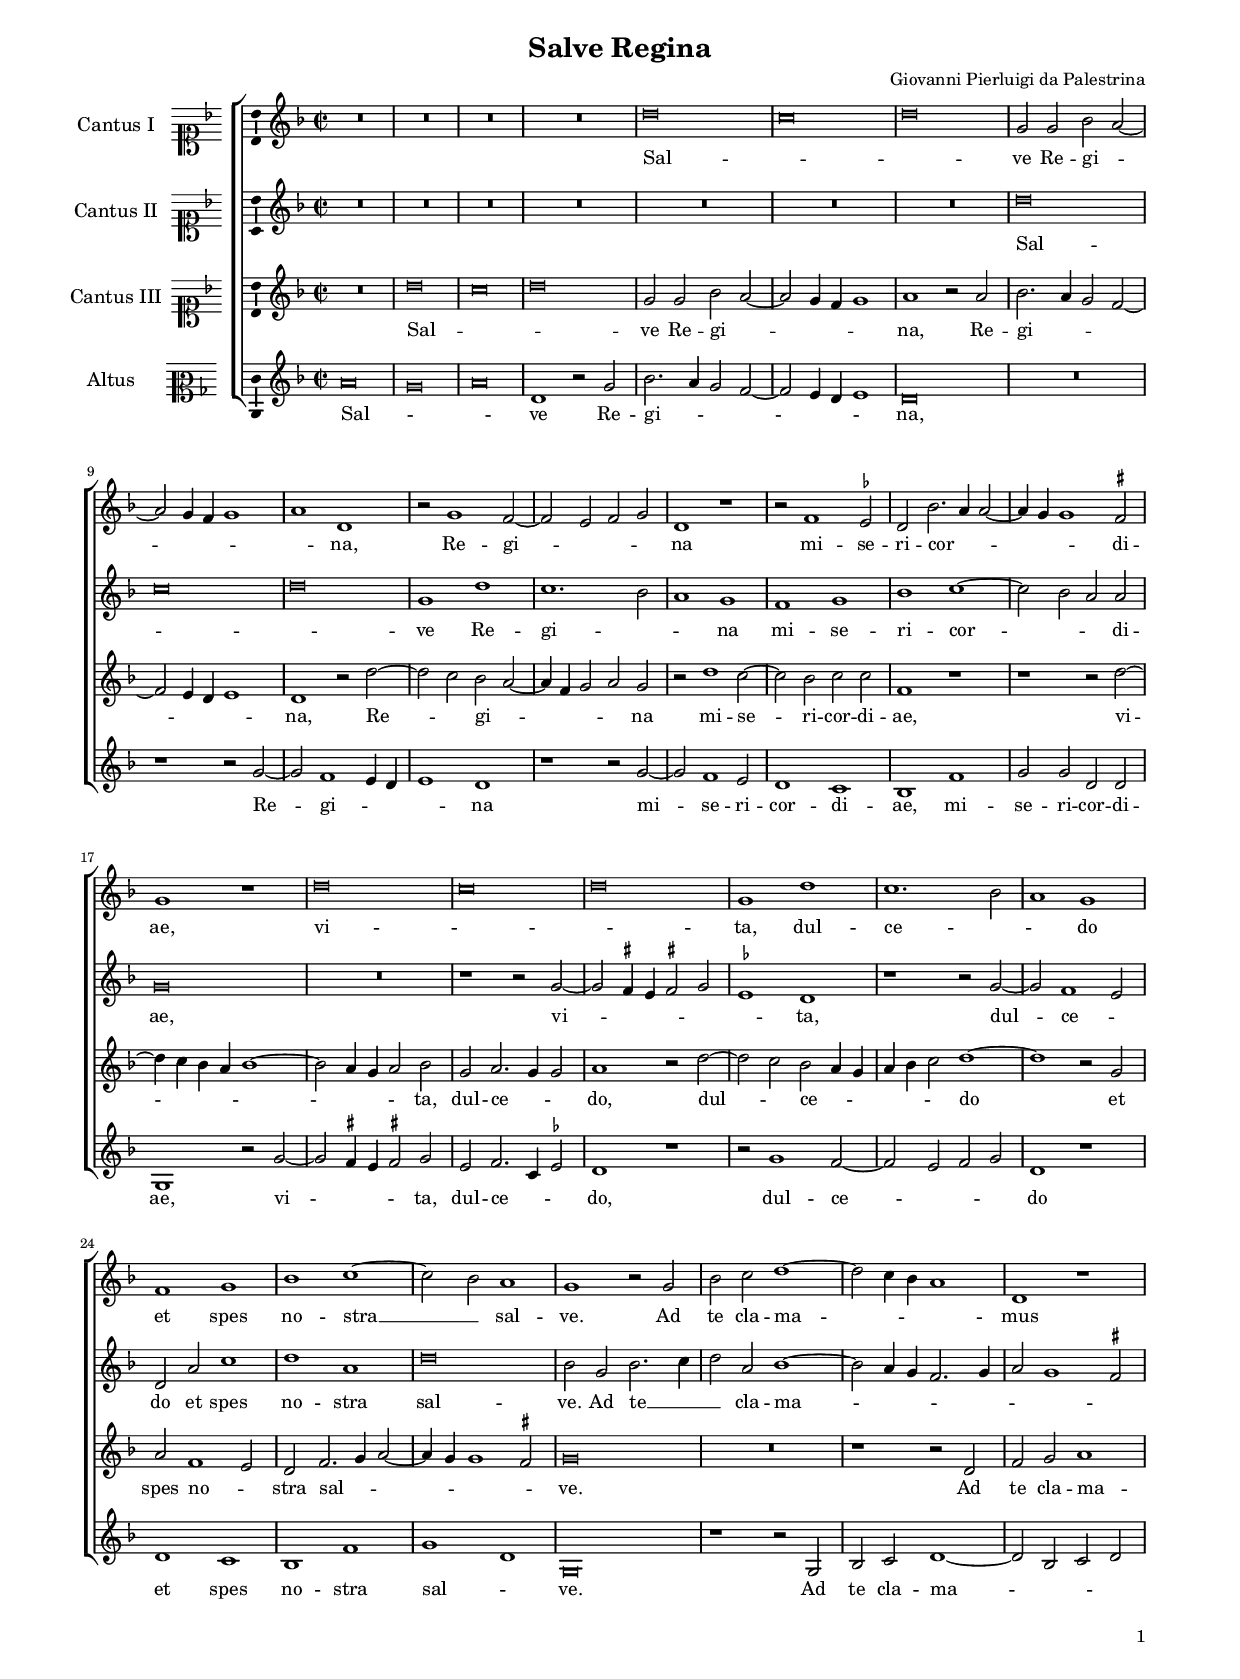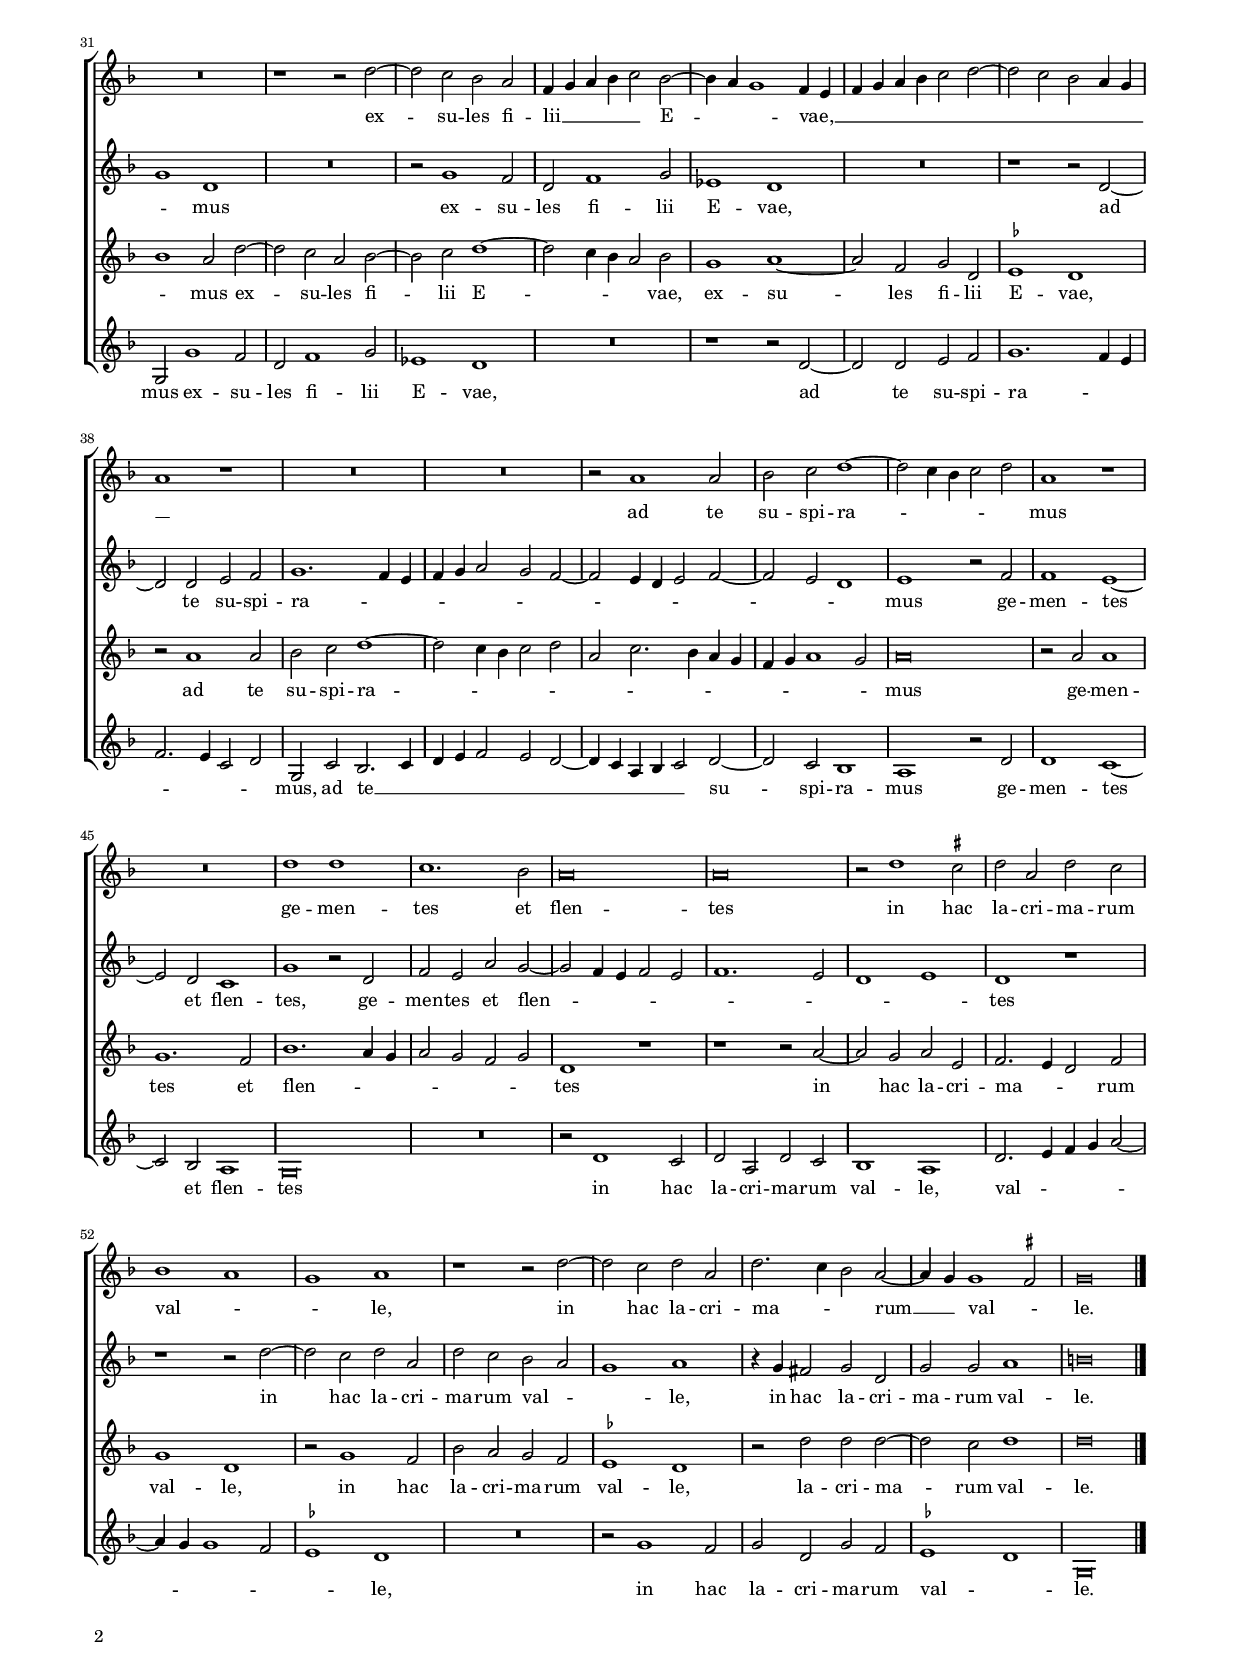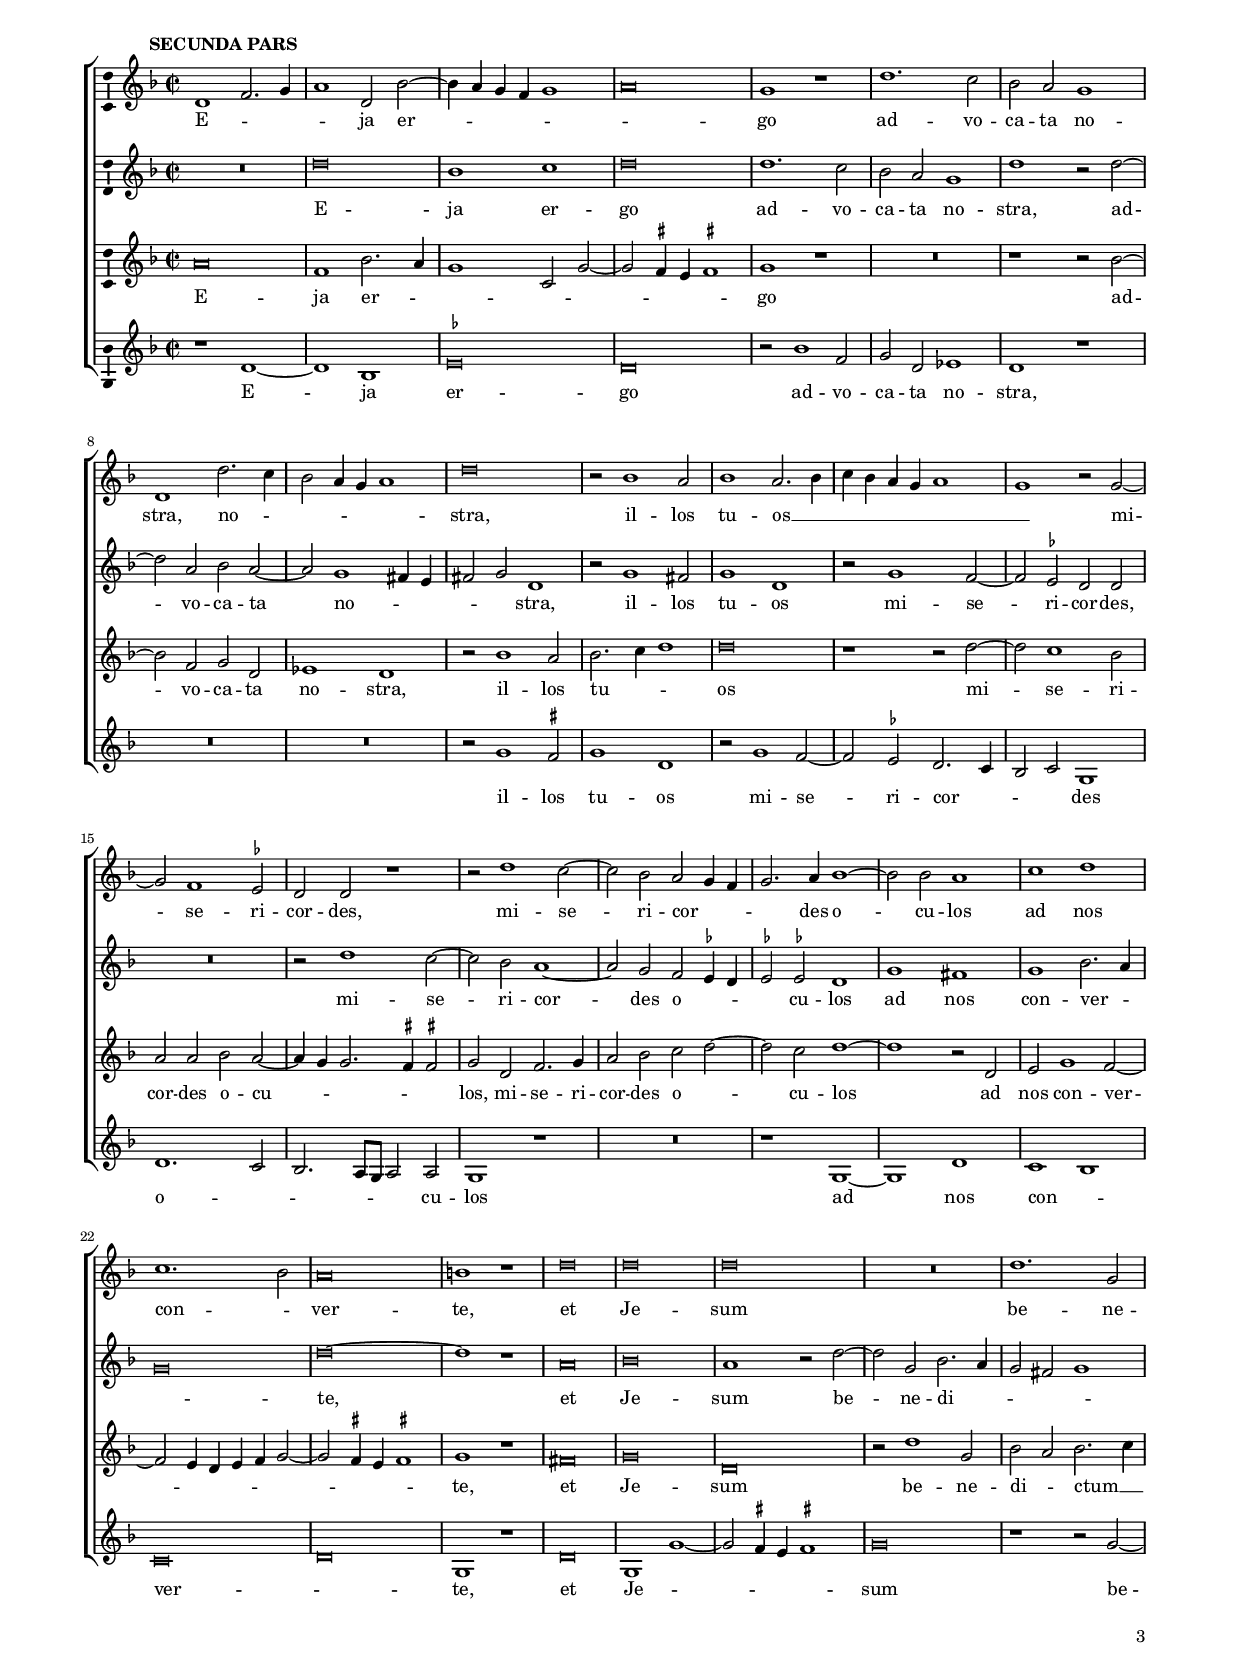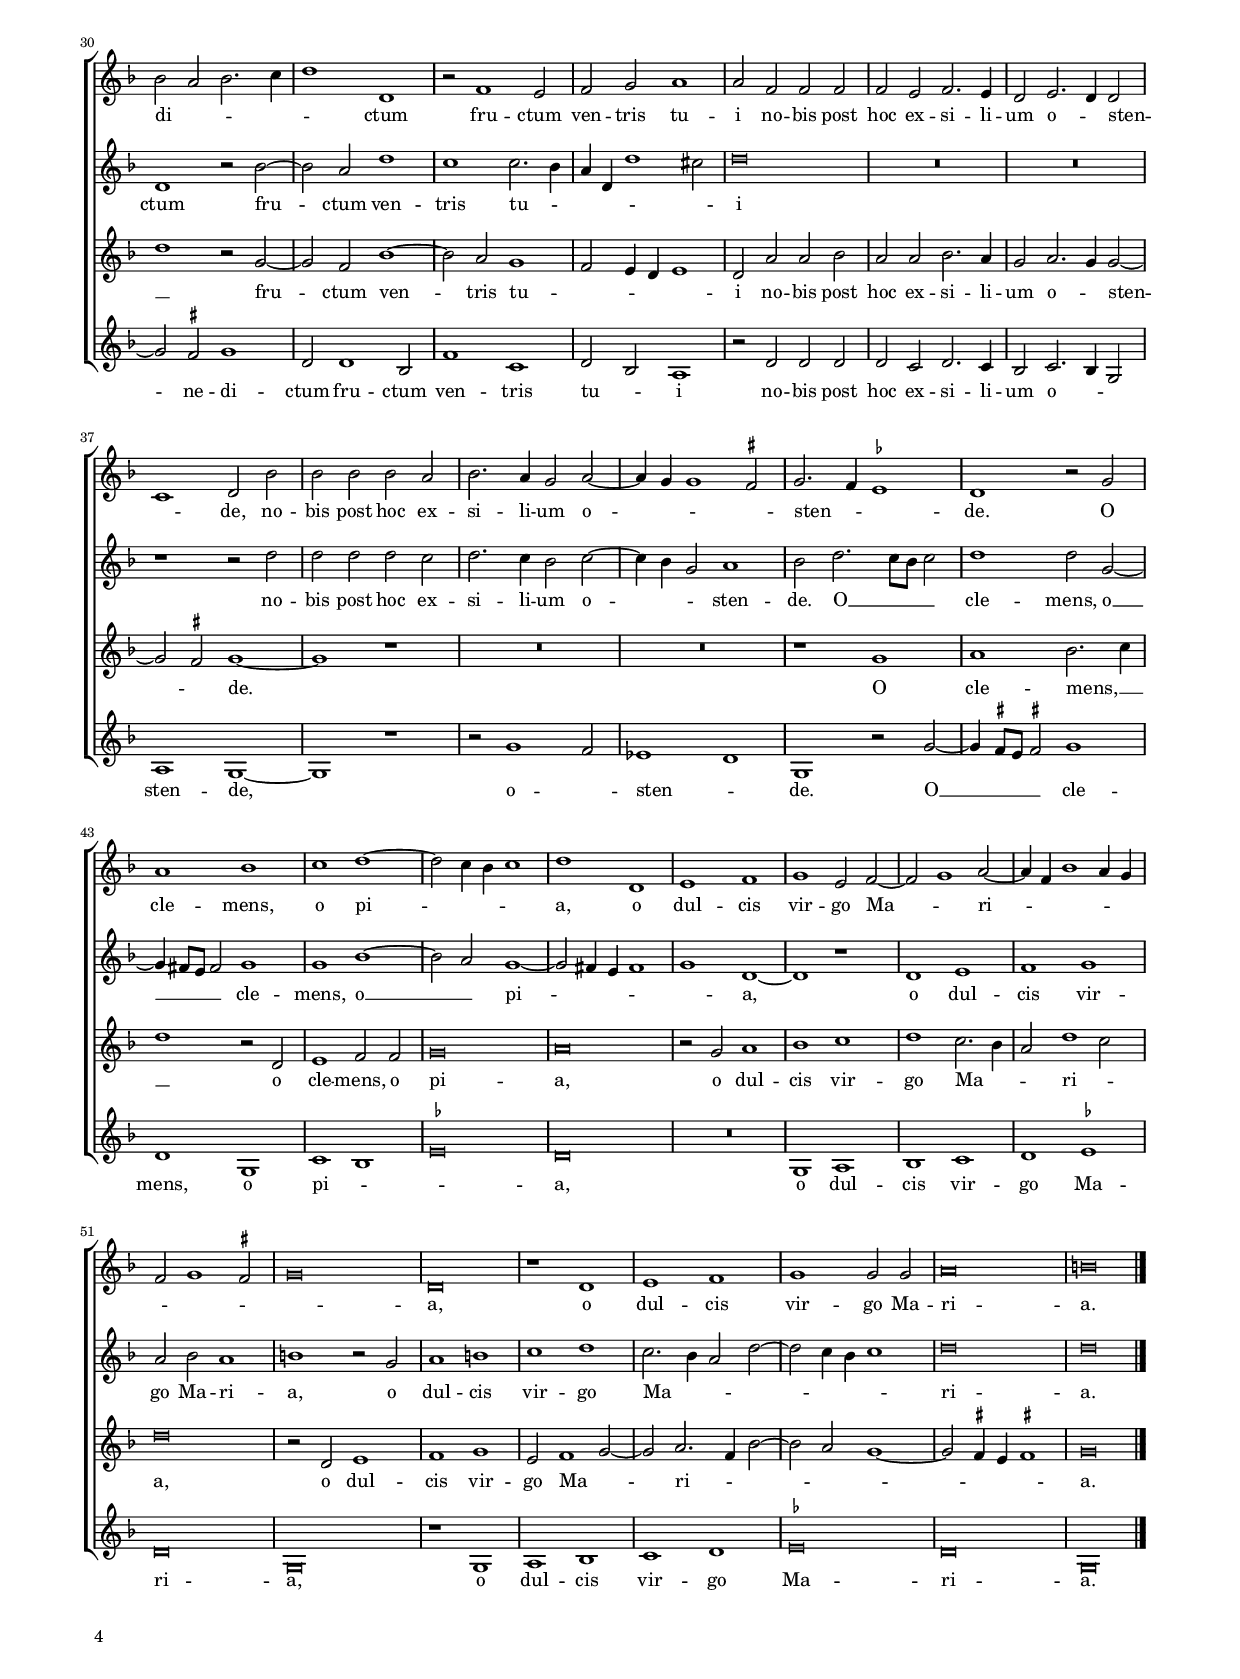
\header
{
  title="Salve Regina"
  composer="Giovanni Pierluigi da Palestrina"
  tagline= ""
}

\version "2.24.2"
\language deutsch
#(set-global-staff-size 15)
% #(set-default-paper-size "letter")
#(ly:set-option 'point-and-click #f)


	ficta = { \once \set suggestAccidentals = ##t }
	
	forget = #(define-music-function (music) (ly:music?) #{
		\accidentalStyle forget
		$music
		\accidentalStyle default
		#})


\paper
	{
	top-margin = 1.5 \cm
	bottom-margin = 0.9 \cm
	left-margin = 1.6 \cm
	right-margin = 1.6 \cm
	ragged-bottom = ##f
	ragged-last-bottom = ##t
	print-page-number = ##f
	score-system-spacing = #'((basic-distance . 17) (minimum-distance . 14) (padding . 5) (strechability . 150))
	system-system-spacing = #'((basic-distance . 17) (minimum-distance . 14) (padding . 5) (strechability . 150))
	oddFooterMarkup=\markup   \fill-line { "" \fromproperty #'page:page-number-string }
	evenFooterMarkup=\markup  \fill-line { \fromproperty #'page:page-number-string "" }
	last-bottom-spacing = #'((basic-distance . 11) (minimum-distance . 8) (padding . 4))
	systems-per-page = 4
	page-count = 4
%	min-systems-per-page = 3
	}

global = {
	\key f \major
	\time 2/2 \set Score.measureLength = #(ly:make-moment 2/1)
	\skip 1*2*58 \bar "|."
	}
	

incipitcantus = \markup { \score {
	{
	\set Staff.instrumentName = \markup { \fontsize #1 "Cantus I" }
	\key f \major
	\clef soprano
	s4 \bar ""
	}
	\layout  {
	raggedright = ##t
	indent = 1.8 \cm
	line-width = 2.5\cm
	\context { \Staff \remove Time_signature_engraver }
	\override Staff.Clef.Y-extent = #'(0 . 0)
	}} \hspace #1 }
	 
	 
incipitaltus = \markup { \score {
	{
	\set Staff.instrumentName = \markup { \fontsize #1 "Cantus II" }
	\key f \major
	\clef soprano
	s4 \bar ""
	}
	\layout  {
	raggedright = ##t
	indent = 1.8 \cm
	line-width = 2.5\cm
	\context { \Staff \remove Time_signature_engraver }
	\override Staff.Clef.Y-extent = #'(0 . 0)
	}} \hspace #1 }


incipittenor = \markup { \score {
	{
	\set Staff.instrumentName = \markup { \fontsize #1 "Cantus III" }
	\key f \major
	\clef soprano
	s4 \bar ""
	}
	\layout  {
	raggedright = ##t
	indent = 1.8 \cm
	line-width = 2.5\cm
	\context { \Staff \remove Time_signature_engraver }
	\override Staff.Clef.Y-extent = #'(0 . 0)
	}} \hspace #1 }
	 
	 
incipitbassus = \markup { \score {
	{
	\set Staff.instrumentName = \markup { \fontsize #1 "Altus" }
	\key f \major
	\clef mezzosoprano
	s4 \bar ""
	}
	\layout  {
	raggedright = ##t
	indent = 1.8 \cm
	line-width = 2.5\cm
	\context { \Staff \remove Time_signature_engraver }
	\override Staff.Clef.Y-extent = #'(0 . 0)
	}} \hspace #1 }


cantus =  \relative c''
	{
	R\breve
	R\breve
	R\breve
	R\breve
%5
	d\breve |
	c\breve
	d\breve
	g,2 g b a~
	a2 g4 f g1
%10
	a1 d, |
	r2 g1 f2~
	f2 e f g
	d1 r
	r2 f1 \ficta es2
%15
	d2 b'2. a4 a2~ |
	a4 g g1 \ficta fis2
	g1 r
	d'\breve
	c\breve
%20
	d\breve |
	g,1 d'
	c1. b2
	a1 g
	f1 g
%25
	b1 c~ |
	c2 b a1
	g1 r2 g
	b2 c d1~
	d2 c4 b a1
%30
	d,1 r |
	R\breve
	r1 r2 d'~
	d2 c b a
	f4 g a b c2 b~
%35
	b4 a g1 f4 e |
	f4 g a b c2 d~
	d2 c b a4 g
	a1 r
	R\breve
%40
	R\breve |
	r2 a1 a2
	b2 c d1~
	d2 c4 b c2 d
	a1 r
%45
	R\breve |
	d1 d
	c1. b2
	a\breve
	a\breve
%50
	r2 d1 \ficta cis2 |
	d2 a d c
	b1 a
	g1 a
	r1 r2 d~
%55
	d2 c d a |
	d2. c4 b2 a~
	a4 g g1 \ficta fis2
	g\breve |
	}


altus =  \relative c''
	{
	R\breve
	R\breve
	R\breve
	R\breve
%5
	R\breve |
	R\breve
	R\breve
	d\breve
	c\breve
%10
	d\breve |
	g,1 d'
	c1. b2
	a1 g
	f1 g
%15
	b1 c~ |
	c2 b a a
	g\breve
	R\breve
	r1 r2 g~
%20
	g2 \ficta fis4 e \ficta fis!2 g |
	\ficta es1 d
	r1 r2 g~
	g2 f1 e2
	d2 a' c1
%25
	d1 a |
	d\breve
	b2 g b2. c4
	d2 a b1~
	b2 a4 g f2. g4
%30
	a2 g1 \ficta fis2 |
	g1 d
	R\breve
	r2 g1 f2
	d2 f1 g2
%35
	es1 d |
	R\breve
	r1 r2 d~
	d2 d e f
	g1. f4 e
%40
	f4 g a2 g f~ |
	f2 e4 d e2 f~
	f2 e d1
	e1 r2 f
	f1 e~
%45
	e2 d c1 |
	g'1 r2 d
	f2 e a g~
	g2 f4 e f2 e
	f1. e2
%50
	d1 e |
	d1 r
	r1 r2 d'~
	d2 c d a
	d2 c b a
%55
	g1 a |
	r4 g fis2 g d
	g2 g a1
	h\breve |
	}


tenor =  \relative c''
	{
	R\breve
	d\breve
	c\breve
	d\breve
%5
	g,2 g b a~ |
	a2 g4 f g1
	a1 r2 a
	b2. a4 g2 f~
	f2 e4 d e1
%10
	d1 r2 d'~ |
	d2 c b a~
	a4 f g2 a g
	r2 d'1 c2~
	c2 b c c
%15
	f,1 r |
	r1 r2 d'~
	d4 c b a b1~
	b2 a4 g a2 b
	g2 a2. g4 g2
%20
	a1 r2 d~ |
	d2 c b a4 g
	a4 b c2 d1~
	d1 r2 g,
	a2 f1 e2
%25
	d2 f2. g4 a2~ |
	a4 g g1 \ficta fis2
	g\breve
	R\breve
	r1 r2 d
%30
	f2 g a1 |
	b1 a2 d~
	d2 c a b~
	b2 c d1~
	d2 c4 b a2 b
%35
	g1 a~ |
	a2 f g d
	\ficta es1 d
	r2 a'1 a2
	b2 c d1~
%40
	d2 c4 b c2 d |
	a2 c2. b4 a g
	f4 g a1 g2
	a\breve
	r2 a a1
%45
	g1. f2 |
	b1. a4 g
	a2 g f g
	d1 r
	r1 r2 a'~
%50
	a2 g a e |
	f2. e4 d2 f
	g1 d
	r2 g1 f2
	b2 a g f
%55
	\ficta es1 d |
	r2 d' d d~
	d2 c d1
	d\breve |
	}


bassus  =  \relative c'
	{
	a'\breve
	g\breve
	a\breve
	d,1 r2 g
%5
	b2. a4 g2 f~ |
	f2 e4 d e1
	d\breve
	R\breve
	r1 r2 g~
%10
	g2 f1 e4 d |
	e1 d
	r1 r2 g~
	g2 f1 e2
	d1 c
%15
	b1 f' |
	g2 g d d
	g,1 r2 g'~
	g2 \ficta fis4 e \ficta fis!2 g
	e2 f2. c4 \ficta es2
%20
	d1 r |
	r2 g1 f2~
	f2 e f g
	d1 r
	d1 c
%25
	b1 f' |
	g1 d
	g,\breve
	r1 r2 g
	b2 c d1~
%30
	d2 b c d |
	g,2 g'1 f2
	d2 f1 g2
	es1 d
	R\breve
%35
	r1 r2 d~ |
	d2 d e f
	g1. f4 e
	f2. e4 c2 d
	g,2 c b2. c4
%40
	d4 e f2 e d~ |
	d4 c a b c2 d~
	d2 c b1
	a1 r2 d
	d1 c~
%45
	c2 b a1 |
	g\breve
	R\breve
	r2 d'1 c2
	d2 a d c
%50
	b1 a |
	d2. e4 f g a2~
	a4 g g1 f2
	\ficta es1 d
	R\breve
%55
	r2 g1 f2 |
	g2 d g f
	\ficta es1 d
	g,\breve |
	}


lyricscantus = \lyricmode {
	Sal -- _ _ ve Re -- gi -- _ _ _ _ _ na,
	Re -- gi -- _ _ _ na
	mi -- se -- ri -- cor -- _ _ _ _ di -- ae,
	vi -- _ _ ta, dul -- ce -- _ _ do
	et spes no -- stra __ _ sal -- ve.
	Ad te cla -- ma -- _ _ _ mus
	ex -- su -- les fi -- lii __ _ _ _ _ E -- _ _ vae, __ _ _ _ _ _ _ _ _ _ _ _ _
	ad te su -- spi -- ra -- _ _ _ _ mus
	ge -- men -- tes et flen -- tes
	in hac la -- cri -- ma -- rum val -- _ _ le,
	in hac la -- cri -- ma -- _ _ rum __ _ val -- _ le.
	}


lyricsaltus = \lyricmode {
	Sal -- _ _ ve Re -- gi -- _ _ na
	mi -- se -- ri -- cor -- _ _ di -- ae,
	vi -- _ _ _ _ _ ta, dul -- ce -- _ do
	et spes no -- stra sal -- ve.
	Ad te __ _ _ cla -- ma -- _ _ _ _ _ _ _ _ mus
	ex -- su -- les fi -- lii E -- vae,
	ad te su -- spi -- ra -- _ _ _ _ _ _ _ _ _ _ _ _ _ mus
	ge -- men -- tes et flen -- tes,
	ge -- men -- tes et flen -- _ _ _ _ _ _ _ _ tes
	in hac la -- cri -- ma -- rum val -- _ _ le,
	in hac la -- cri -- ma -- rum val -- le.
	}


lyricstenor = \lyricmode {
	Sal -- _ _ ve Re -- gi -- _ _ _ _ na,
	Re -- gi -- _ _ _ _ _ _ na,
	Re -- _ gi -- _ _ _ _ na
	mi -- se -- ri -- cor -- di -- ae,
	vi -- _ _ _ _ _ _ _ ta, dul -- ce -- _ _ do, dul -- _ ce -- _ _ _ _ _ do
	et spes no -- _ stra sal -- _ _ _ _ _ ve.
	Ad te cla -- ma -- _ mus
	ex -- su -- les fi -- lii E -- _ _ _ vae,
	ex -- su -- les fi -- lii E -- vae,
	ad te su -- spi -- ra -- _ _ _ _ _ _ _ _ _ _ _ _ _ mus
	ge -- men -- tes et flen -- _ _ _ _ _ _ tes
	in hac la -- cri -- ma -- _ _ rum val -- le,
	in hac la -- cri -- ma -- rum val -- le,
	la -- cri -- ma -- rum val -- le.
	}


lyricsbassus = \lyricmode {
	Sal -- _ _ ve Re -- gi -- _ _ _ _ _ _ na,
	Re -- gi -- _ _ _ na
	mi -- se -- ri -- cor -- di -- ae,
	mi -- se -- ri -- cor -- di -- ae,
	vi -- _ _ _ ta, dul -- ce -- _ _ do, dul -- ce -- _ _ _ do
	et spes no -- stra sal -- _ ve.
	Ad te cla -- ma -- _ _ _ mus
	ex -- su -- les fi -- lii E -- vae,
	ad te su -- spi -- ra -- _ _ _ _ _ _ mus,
	ad te __ _ _ _ _ _ _ _ _ _ _ su -- spi -- ra -- mus
	ge -- men -- tes et flen -- tes
	in hac la -- cri -- ma -- rum val -- le,
	val -- _ _ _ _ _ _ _ _ le,
	in hac la -- cri -- ma -- rum val -- _ le.
	}


\score
{  
  % \transpose {
	\new ChoirStaff \with { \override StaffGrouper.staff-staff-spacing.basic-distance = #12 }
	<<


	\new Staff << \global
	\new Voice="v1" {
		\set Staff.instrumentName=\incipitcantus
	%	  \set Staff.instrumentName="S"
		\set Staff.midiInstrument = "reed organ"
		\clef violin
		\cantus }
	\new Lyrics \lyricsto "v1" {\lyricscantus }
	>>


	\new Staff << \global
	\new Voice="v2" {
		\set Staff.instrumentName=\incipitaltus
	%	  \set Staff.instrumentName="A"
		\set Staff.midiInstrument = "reed organ"
		\clef violin 
		\altus}
	\new Lyrics \lyricsto "v2" {\lyricsaltus }
	>>


	\new Staff << \global
	\new Voice="v3" {
		\set Staff.instrumentName=\incipittenor
	%	  \set Staff.instrumentName="T"
		\set Staff.midiInstrument = "reed organ"
		\clef violin
		\tenor }
	\new Lyrics \lyricsto "v3" {\lyricstenor }
	>>


	\new Staff << \global
	\new Voice="v4" {
		\set Staff.instrumentName=\incipitbassus
	%	  \set Staff.instrumentName="B"
		\set Staff.midiInstrument = "reed organ"
		\clef violin 
		\bassus }
	\new Lyrics \lyricsto "v4" {\lyricsbassus}
	>>

	>>
	% } % transpose

	\layout
	{
	indent = 2.5 \cm
%	\context { \Lyrics \override VerticalAxisGroup.nonstaff-relatedstaff-spacing.padding = #2 }
%	\context { \Lyrics \override LyricText.font-size = #1 }
	\context { \Staff \override TimeSignature.break-visibility = #end-of-line-invisible }
	\context { \Staff \consists Ambitus_engraver }
	\context { \Staff \consists Ambitus_engraver }
%	\context { \Voice \override AccidentalSuggestion.avoid-slur = #'ignore }
%	\context { \Voice \override AccidentalSuggestion.outside-staff-priority = ##f }
	\context { \Score \override BarNumber.padding = #2 }
	\context { \Voice \override NoteHead.style = #'baroque }
	}

\midi
	{
		\tempo 2 = 90
	}

}

%%%%%%%%%%%%%%%%%%%%  SECUNDA PARS


global = {
	\key f \major
	\time 2/2 \set Score.measureLength = #(ly:make-moment 2/1)
	\skip 1*2*58 \bar "|."
	}


cantus =  \relative c''
	{
	d,1 f2. g4
	a1 d,2 b'~
	b4 a g f g1
	a\breve
%5
	g1 r |
	d'1. c2
	b2 a g1
	d1 d'2. c4
	b2 a4 g a1
%10
	d\breve |
	r2 b1 a2
	b1 a2. b4
	c4 b a g a1
	g1 r2 g~
%15
	g2 f1 \ficta es2 |
	d2 d r1
	r2 d'1 c2~
	c2 b a g4 f
	g2. a4 b1~
%20
	b2 b a1 |
	c1 d
	c1. b2
	a\breve
	h1 r
%25
	d\breve |
	d\breve
	d\breve
	R\breve
	d1. g,2
%30
	b2 a b2. c4 |
	d1 d,
	r2 f1 e2
	f2 g a1
	a2 f f f
%35
	f2 e f2. e4 |
	d2 e2. d4 d2
	c1 d2 b'
	b2 b b a
	b2. a4 g2 a~
%40
	a4 g g1 \ficta fis2 |
	g2. f4 \ficta es1
	d1 r2 g
	a1 b
	c1 d~
%45
	d2 c4 b c1 |
	d1 d,
	e1 f
	g1 e2 f~
	f2 g1 a2~
%50
	a4 f b1 a4 g |
	f2 g1 \ficta fis2
	g\breve
	d\breve
	r1 d
%55
	e1 f |
	g1 g2 g
	a\breve
	h\breve |
	}


altus =  \relative c''
	{
	R\breve
	d\breve
	b1 c
	d\breve
%5
	d1. c2 |
	b2 a g1
	d'1 r2 d~
	d2 a b a~
	a2 g1 fis4 e
%10
	fis2 g d1 |
	r2 g1 fis2
	g1 d
	r2 g1 f2~
	f2 \ficta es d d
%15
	R\breve |
	r2 d'1 c2~
	c2 b a1~
	a2 g f \ficta es4 d
	\ficta es2 \ficta es! d1
%20
	g1 fis |
	g1 b2. a4
	g\breve
	d'\breve~
	d1 r
%25
	a\breve |
	b\breve
	a1 r2 d~
	d2 g, b2. a4
	g2 fis g1
%30
	d1 r2 b'~ |
	b2 a d1
	c1 c2. b4
	a4 d, d'1 cis2
	d\breve
%35
	R\breve |
	R\breve
	r1 r2 d
	d2 d d c
	d2. c4 b2 c~
%40
	c4 b g2 a1 |
	b2 d2. c8 b c2
	d1 d2 g,~
	g4 fis8 e fis2 g1
	g1 b~
%45
	b2 a g1~ |
	g2 fis4 e fis1
	g1 d~
	d1 r
	d1 e
%50
	f1 g |
	a2 b a1
	h1 r2 g
	a1 h
	c1 d
%55
	c2. b4 a2 d~ |
	d2 c4 b c1
	d\breve
	d\breve |
	}


tenor =  \relative c''
	{
	a\breve
	f1 b2. a4
	g1 c,2 g'~
	g2 \ficta fis4 e \ficta fis!1
%5
	g1 r |
	R\breve
	r1 r2 b~
	b2 f g d
	es1 d
%10
	r2 b'1 a2 |
	b2. c4 d1
	d\breve
	r1 r2 d~
	d2 c1 b2
%15
	a2 a b a~ |
	a4 g g2. \ficta fis4 \ficta fis!2
	g2 d f2. g4
	a2 b c d~
	d2 c d1~
%20
	d1 r2 d, |
	e2 g1 f2~
	f2 e4 d e f g2~
	g2 \ficta fis4 e \ficta fis!1
	g1 r
%25
	fis\breve |
	g\breve
	d\breve
	r2 d'1 g,2
	b2 a b2. c4
%30
	d1 r2 g,~ |
	g2 f b1~
	b2 a g1
	f2 e4 d e1
	d2 a' a b
%35
	a2 a b2. a4 |
	g2 a2. g4 g2~
	g2 \ficta fis g1~
	g1 r
	R\breve
%40
	R\breve |
	r1 g
	a1 b2. c4
	d1 r2 d,
	e1 f2 f
%45
	g\breve |
	a\breve
	r2 g a1
	b1 c
	d1 c2. b4
%50
	a2 d1 c2 |
	d\breve
	r2 d, e1
	f1 g
	e2 f1 g2~
%55
	g2 a2. f4 b2~ |
	b2 a g1~
	g2 \ficta fis4 e \ficta fis!1
	g\breve |
	}


bassus  =  \relative c'
	{
	r1 d~
	d1 b
	\ficta es\breve
	d\breve
%5
	r2 b'1 f2 |
	g2 d es1
	d1 r
	R\breve
	R\breve
%10
	r2 g1 \ficta fis2 |
	g1 d
	r2 g1 f2~
	f2 \ficta es d2. c4
	b2 c g1
%15
	d'1. c2 |
	b2. a8 g a2 a
	g1 r
	R\breve
	r1 g~
%20
	g1 d' |
	c1 b
	c\breve
	d\breve
	g,1 r
%25
	d'\breve |
	g,1 g'~
	g2 \ficta fis4 e \ficta fis!1
	g\breve
	r1 r2 g~
%30
	g2 \ficta fis g1 |
	d2 d1 b2
	f'1 c
	d2 b a1
	r2 d d d
%35
	d2 c d2. c4 |
	b2 c2. b4 g2
	a1 g~
	g1 r
	r2 g'1 f2
%40
	es1 d |
	g,1 r2 g'~
	g4 \ficta fis8 e \ficta fis!2 g1
	d1 g,
	c1 b
%45
	\ficta es\breve |
	d\breve
	R\breve
	g,1 a
	b1 c
%50
	d1 \ficta es  |
	d\breve
	g,\breve
	r1 g
	a1 b
%55
	c1 d |
	\ficta es\breve
	d\breve
	g,\breve |
	}


lyricscantus = \lyricmode {
	E -- _ _ _ ja er -- _ _ _ _ _ go ad -- vo -- ca -- ta no -- stra,
	no -- _ _ _ _ _ stra,
	il -- los tu -- os __ _ _ _ _ _ _ _ mi -- se -- ri -- cor -- des,
	mi -- se -- ri -- cor -- _ _ _ des o -- cu -- los
	ad nos con -- _ ver -- te,
	et Je -- sum
	be -- ne -- di -- _ _ _ _ ctum fru -- ctum ven -- tris tu -- i
	no -- bis post hoc ex -- si -- li -- um o -- _ sten -- _ de,
	no -- bis post hoc ex -- si -- li -- um o -- _ _ _ sten -- _ _ de.
	O cle -- mens,
	o pi -- _ _ _ a,
	o dul -- cis vir -- go Ma -- _ ri -- _ _ _ _ _ _ _ _ a,
	o dul -- cis vir -- go Ma -- ri -- a.
	}


lyricsaltus = \lyricmode {
	E -- ja er -- go ad -- vo -- ca -- ta no -- stra,
	ad -- vo -- ca -- ta no -- _ _ _ _ stra,
	il -- los tu -- os mi -- se -- ri -- cor -- des,
	mi -- se -- ri -- cor -- des o -- _ _ _ cu -- los
	ad nos con -- ver -- _ _ te,
	et Je -- sum
	be -- ne -- di -- _ _ _ _ ctum fru -- ctum ven -- tris tu -- _ _ _ _ _ i
	no -- bis post hoc ex -- si -- li -- um o -- _ _ sten -- de.
	O __ _ _ _ cle -- mens,
	o __ _ _ _ cle -- mens,
	o __ _ pi -- _ _ _ _ a,
	o dul -- cis vir -- go Ma -- ri -- a,
	o dul -- cis vir -- go Ma -- _ _ _ _ _ _ ri -- a.
	}


lyricstenor = \lyricmode {
	E -- ja er -- _ _ _ _ _ _ _ go ad -- vo -- ca -- ta no -- stra,
	il -- los tu -- _ _ os mi -- se -- ri -- cor -- des o -- cu -- _ _ _ _ los,
	mi -- se -- ri -- cor -- des o -- _ cu -- los
	ad nos con -- ver -- _ _ _ _ _ _ _ _ te,
	et Je -- sum
	be -- ne -- di -- _ ctum __ _ _ fru -- ctum ven -- tris tu -- _ _ _ _ i
	no -- bis post hoc ex -- si -- li -- um o -- _ sten -- _ de.
	O cle -- mens, __ _ _ 
	o cle -- mens,
	o pi -- a,
	o dul -- cis vir -- go Ma -- _ _ ri -- _ a,
	o dul -- cis vir -- go Ma -- _ ri -- _ _ _ _ _ _ _ a.
	}


lyricsbassus = \lyricmode {
	E -- ja er -- go ad -- vo -- ca -- ta no -- stra,
	il -- los tu -- os mi -- se -- ri -- cor -- _ _ _ des o -- _ _ _ _ _ cu -- los
	ad nos con -- _ ver -- _ te,
	et Je -- _ _ _ _ sum
	be -- ne -- di -- ctum fru -- ctum ven -- tris tu -- _ i
	no -- bis post hoc ex -- si -- li -- um o -- _ _ sten -- de,
	o -- _ sten -- _ de.
	O __ _ _ _ cle -- mens,
	o pi -- _ _ a,
	o dul -- cis vir -- go Ma -- ri -- a,
	o dul -- cis vir -- go Ma -- ri -- a.
	}


\score
{  
  % \transpose {
	\new ChoirStaff \with { \override StaffGrouper.staff-staff-spacing.basic-distance = #12 }
	<<

	\new Staff <<\global
	\new Voice="v1" {
	  %\set Staff.instrumentName="Cantus"
		\set Staff.midiInstrument = "reed organ"
		\clef violin
		\cantus }
	\new Lyrics \lyricsto "v1" {\lyricscantus }
	>>


	\new Staff << \global
	\new Voice="v2" {
	  %\set Staff.instrumentName="Altus"
		\set Staff.midiInstrument = "reed organ"
		\clef violin 
		\altus}
	\new Lyrics \lyricsto "v2" {\lyricsaltus }
	>>


	\new Staff <<\global
	\new Voice="v3" {
	  %\set Staff.instrumentName="Tenor"
		\set Staff.midiInstrument = "reed organ"
		\clef violin
		\tenor }
	\new Lyrics \lyricsto "v3" {\lyricstenor }
	>>


	\new Staff <<\global
	\new Voice="v4" {
	  %\set Staff.instrumentName="Bassus"
		\set Staff.midiInstrument = "reed organ"
		\clef violin 
		\bassus }
	\new Lyrics \lyricsto "v4" {\lyricsbassus}
	>>

	>>
	% } % transpose
		
	\layout
	{
	indent = 0 \cm
%	\context { \Lyrics \override VerticalAxisGroup.nonstaff-relatedstaff-spacing.padding = #2 }
%	\context { \Lyrics \override LyricText.font-size = #1 }
	\context { \Staff \override TimeSignature.break-visibility = #end-of-line-invisible }
	\context { \Staff \consists Ambitus_engraver }
	\context { \Score \override BarNumber.padding = #2 }
	\context { \Voice \override NoteHead.style = #'baroque }
	}
	
	\header { piece = \markup { \raise #2 \hspace # 7 \bold "SECUNDA PARS"} }
	
\midi
	{
	\tempo 2 = 90
	}
	
}

% EOF
